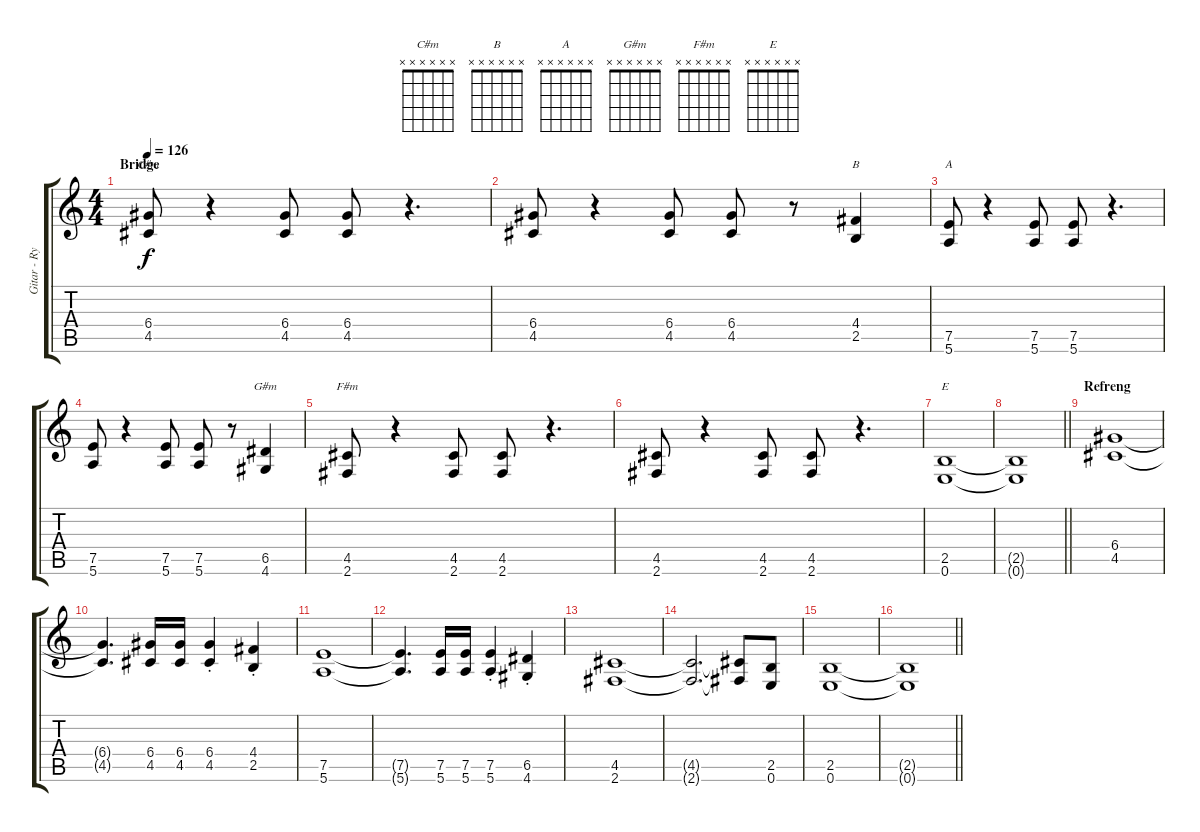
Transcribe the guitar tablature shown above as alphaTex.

\track ("Gitar - Rytme" "Gitar - Ry") {instrument overdrivenguitar}
\staff {score tabs}
\tuning (E4 B3 G3 D3 A2 E2) {hide}
\chord ("C#m" x x x x x x)
\chord ("B" x x x x x x)
\chord ("A" x x x x x x)
\chord ("G#m" x x x x x x)
\chord ("F#m" x x x x x x)
\chord ("E" x x x x x x)
\ts (4 4)
\section ("" "Bridge")
\tempo 126
\clef g2
\ks c
(6.4 4.5).8{ch "C#m" dy f volume 16} r.4 (6.4 4.5).8 (6.4 4.5).8 r.4{d} |
(6.4 4.5).8 r.4 (6.4 4.5).8 (6.4 4.5).8 r.8 (4.4 2.5).4{ch "B"} |
(7.5 5.6).8{ch "A"} r.4 (7.5 5.6).8 (7.5 5.6).8 r.4{d} |
(7.5 5.6).8 r.4 (7.5 5.6).8 (7.5 5.6).8 r.8 (6.5 4.6).4{ch "G#m"} |
(4.5 2.6).8{ch "F#m"} r.4 (4.5 2.6).8 (4.5 2.6).8 r.4{d} |
(4.5 2.6).8 r.4 (4.5 2.6).8 (4.5 2.6).8 r.4{d} |
(2.5 0.6).1{ch "E"} |
\barLineRight lightlight
(2.5{t} 0.6{t}).1 |
\section ("" "Refreng")
(6.4 4.5).1 |
(6.4{t} 4.5{t}).4{d} (6.4 4.5).16 (6.4 4.5).16 (6.4{st} 4.5{st}).4 (4.4{st} 2.5{st}).4 |
(7.5 5.6).1 |
(7.5{t} 5.6{t}).4{d} (7.5 5.6).16 (7.5 5.6).16 (7.5{st} 5.6{st}).4 (6.5{st} 4.6{st}).4 |
(4.5 2.6).1 |
(4.5{t} 2.6{t}).2{d} (4.5{t} 2.6{t}).8 (2.5 0.6).8 |
(2.5 0.6).1 |
\barLineRight lightlight
(2.5{t} 0.6{t}).1
